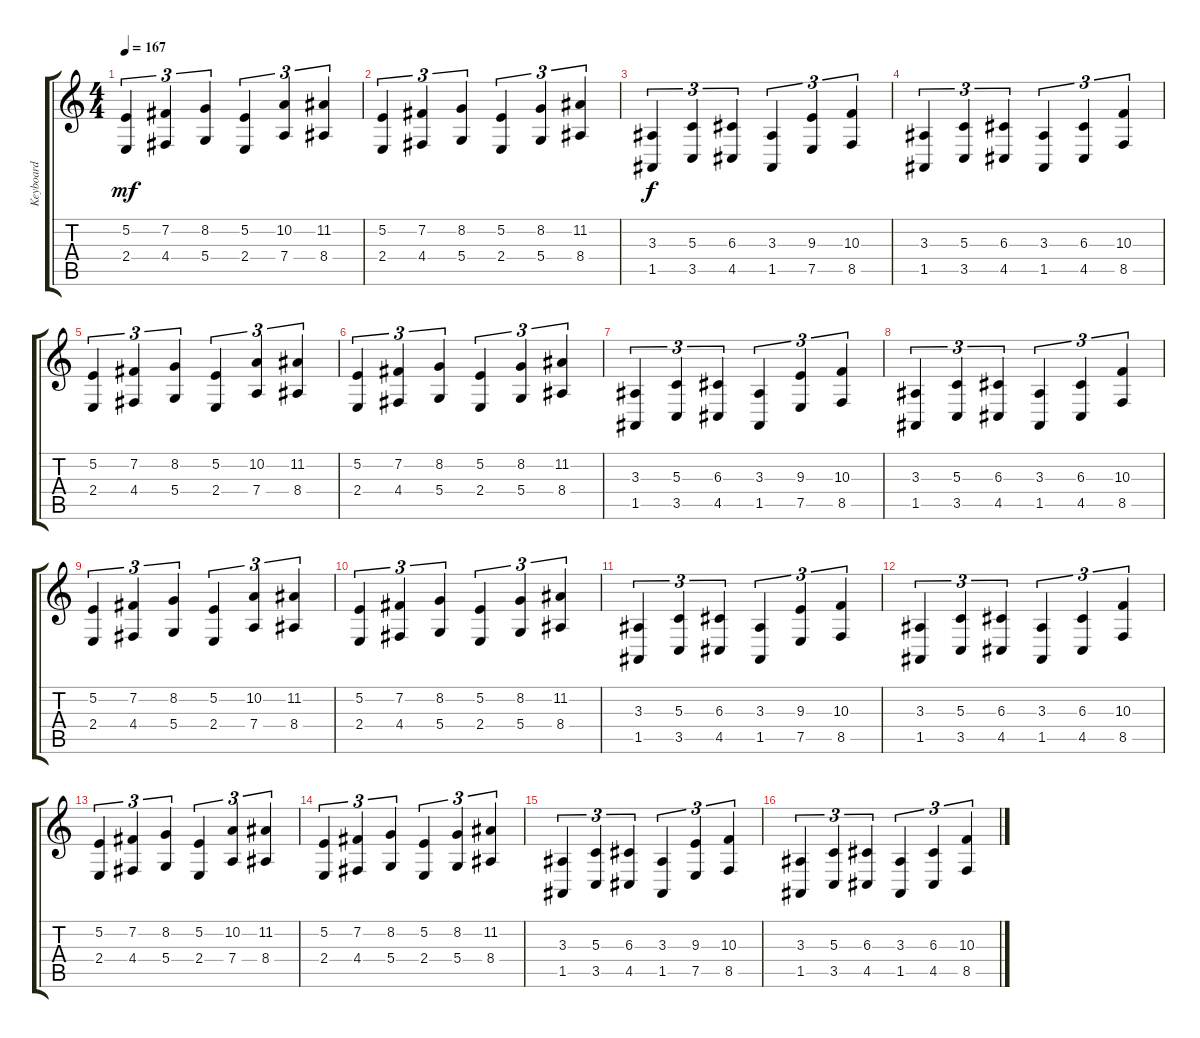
\track ("Keyboard" "Keyboard") {instrument pad4choir}
\staff {score tabs}
\tuning (E4 B3 G3 D3 A2 E2) {hide}
\ts (4 4)
\tempo 167
\clef g2
\ks c
(5.2 2.4).4{tu (3 2) dy mf instrument pad4choir} (7.2 4.4).4{tu (3 2)} (8.2 5.4).4{tu (3 2)} (5.2 2.4).4{tu (3 2)} (10.2 7.4).4{tu (3 2)} (11.2 8.4).4{tu (3 2)} |
(5.2 2.4).4{tu (3 2)} (7.2 4.4).4{tu (3 2)} (8.2 5.4).4{tu (3 2)} (5.2 2.4).4{tu (3 2)} (8.2 5.4).4{tu (3 2)} (11.2 8.4).4{tu (3 2)} |
(3.3 1.5).4{tu (3 2) dy f} (5.3 3.5).4{tu (3 2)} (6.3 4.5).4{tu (3 2)} (3.3 1.5).4{tu (3 2)} (9.3 7.5).4{tu (3 2)} (10.3 8.5).4{tu (3 2)} |
(3.3 1.5).4{tu (3 2)} (5.3 3.5).4{tu (3 2)} (6.3 4.5).4{tu (3 2)} (3.3 1.5).4{tu (3 2)} (6.3 4.5).4{tu (3 2)} (10.3 8.5).4{tu (3 2)} |
(5.2 2.4).4{tu (3 2)} (7.2 4.4).4{tu (3 2)} (8.2 5.4).4{tu (3 2)} (5.2 2.4).4{tu (3 2)} (10.2 7.4).4{tu (3 2)} (11.2 8.4).4{tu (3 2)} |
(5.2 2.4).4{tu (3 2)} (7.2 4.4).4{tu (3 2)} (8.2 5.4).4{tu (3 2)} (5.2 2.4).4{tu (3 2)} (8.2 5.4).4{tu (3 2)} (11.2 8.4).4{tu (3 2)} |
(3.3 1.5).4{tu (3 2)} (5.3 3.5).4{tu (3 2)} (6.3 4.5).4{tu (3 2)} (3.3 1.5).4{tu (3 2)} (9.3 7.5).4{tu (3 2)} (10.3 8.5).4{tu (3 2)} |
(3.3 1.5).4{tu (3 2)} (5.3 3.5).4{tu (3 2)} (6.3 4.5).4{tu (3 2)} (3.3 1.5).4{tu (3 2)} (6.3 4.5).4{tu (3 2)} (10.3 8.5).4{tu (3 2)} |
(5.2 2.4).4{tu (3 2)} (7.2 4.4).4{tu (3 2)} (8.2 5.4).4{tu (3 2)} (5.2 2.4).4{tu (3 2)} (10.2 7.4).4{tu (3 2)} (11.2 8.4).4{tu (3 2)} |
(5.2 2.4).4{tu (3 2)} (7.2 4.4).4{tu (3 2)} (8.2 5.4).4{tu (3 2)} (5.2 2.4).4{tu (3 2)} (8.2 5.4).4{tu (3 2)} (11.2 8.4).4{tu (3 2)} |
(3.3 1.5).4{tu (3 2)} (5.3 3.5).4{tu (3 2)} (6.3 4.5).4{tu (3 2)} (3.3 1.5).4{tu (3 2)} (9.3 7.5).4{tu (3 2)} (10.3 8.5).4{tu (3 2)} |
(3.3 1.5).4{tu (3 2)} (5.3 3.5).4{tu (3 2)} (6.3 4.5).4{tu (3 2)} (3.3 1.5).4{tu (3 2)} (6.3 4.5).4{tu (3 2)} (10.3 8.5).4{tu (3 2)} |
(5.2 2.4).4{tu (3 2)} (7.2 4.4).4{tu (3 2)} (8.2 5.4).4{tu (3 2)} (5.2 2.4).4{tu (3 2)} (10.2 7.4).4{tu (3 2)} (11.2 8.4).4{tu (3 2)} |
(5.2 2.4).4{tu (3 2)} (7.2 4.4).4{tu (3 2)} (8.2 5.4).4{tu (3 2)} (5.2 2.4).4{tu (3 2)} (8.2 5.4).4{tu (3 2)} (11.2 8.4).4{tu (3 2)} |
(3.3 1.5).4{tu (3 2)} (5.3 3.5).4{tu (3 2)} (6.3 4.5).4{tu (3 2)} (3.3 1.5).4{tu (3 2)} (9.3 7.5).4{tu (3 2)} (10.3 8.5).4{tu (3 2)} |
(3.3 1.5).4{tu (3 2)} (5.3 3.5).4{tu (3 2)} (6.3 4.5).4{tu (3 2)} (3.3 1.5).4{tu (3 2)} (6.3 4.5).4{tu (3 2)} (10.3 8.5).4{tu (3 2)}
